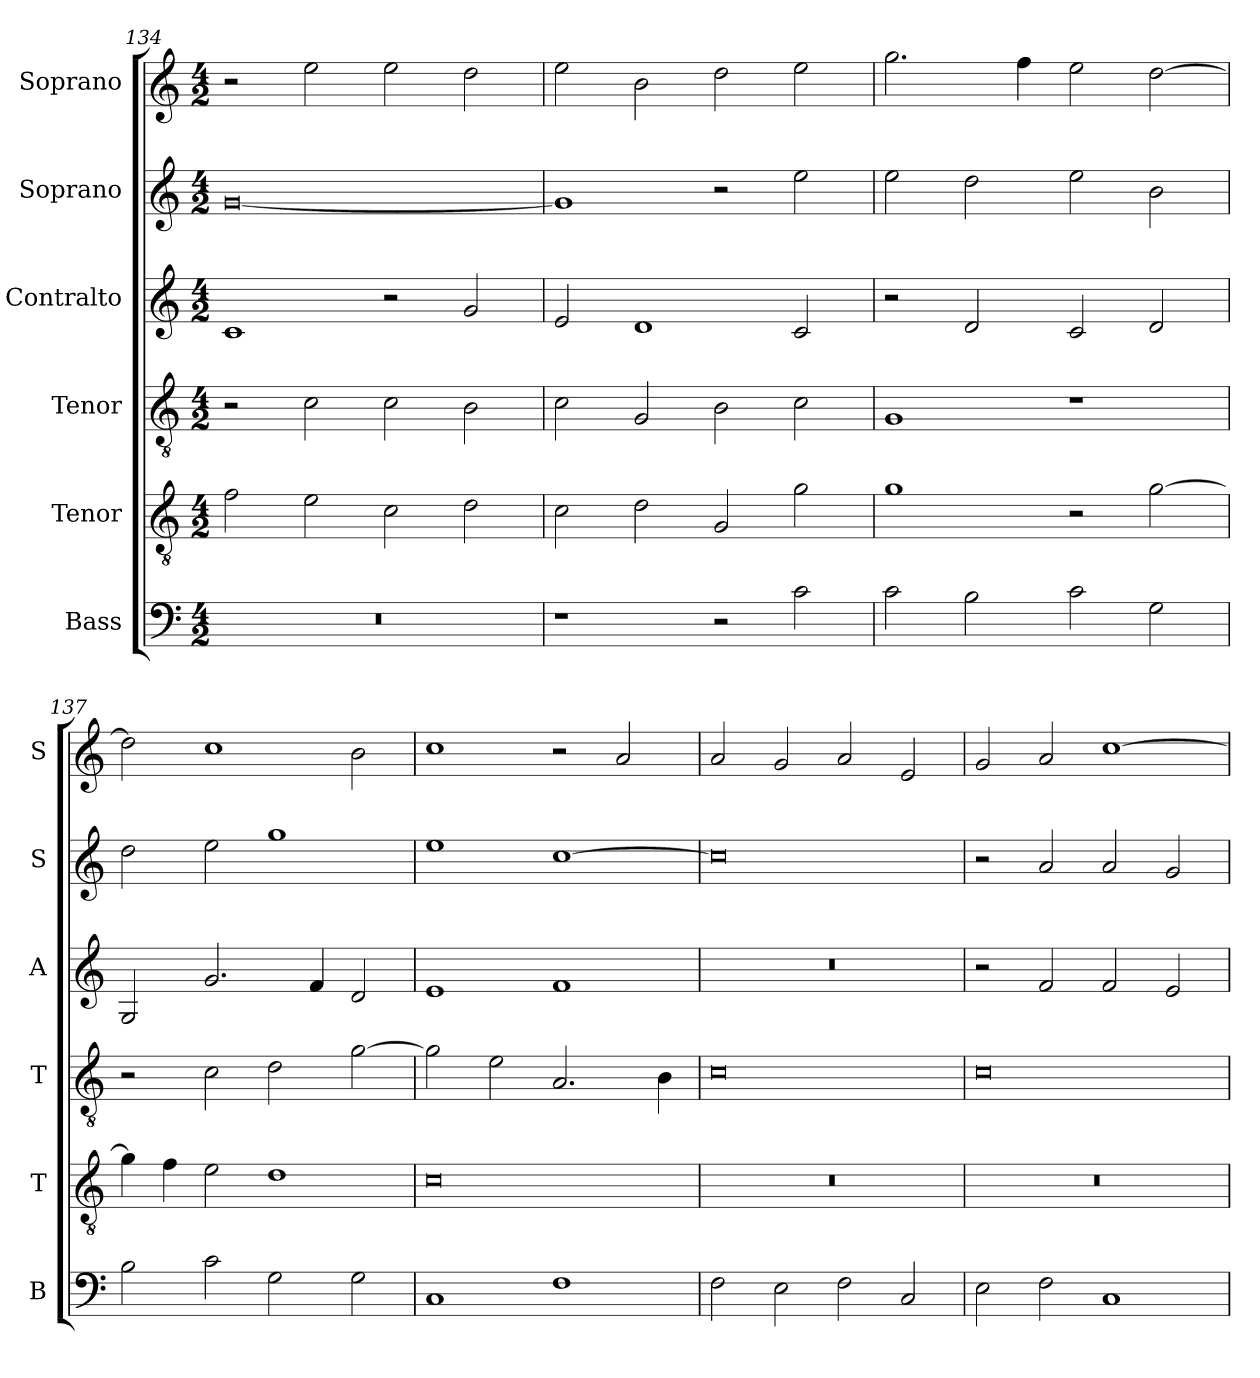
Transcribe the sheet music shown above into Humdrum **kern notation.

**kern	**kern	**kern	**kern	**kern	**kern
*part6	*part5	*part4	*part3	*part2	*part1
*staff6	*staff5	*staff4	*staff3	*staff2	*staff1
*I"Bass	*I"Tenor	*I"Tenor	*I"Contralto	*I"Soprano	*I"Soprano
*I'B	*I'T	*I'T	*I'A	*I'S	*I'S
*clefF4	*clefGv2	*clefGv2	*clefG2	*clefG2	*clefG2
*k[]	*k[]	*k[]	*k[]	*k[]	*k[]
*C:ion	*C:ion	*C:ion	*C:ion	*C:ion	*C:ion
*M4/2	*M4/2	*M4/2	*M4/2	*M4/2	*M4/2
=134	=134	=134	=134	=134	=134
0r	2f	2r	1c	[0g	2r
.	2e	2c	.	.	2ee
.	2c	2c	2r	.	2ee
.	2d	2B	2g	.	2dd
=135	=135	=135	=135	=135	=135
1r	2c	2c	2e	1g]	2ee
.	2d	2G	1d	.	2b
2r	2G	2B	.	2r	2dd
2c	2g	2c	2c	2ee	2ee
=136	=136	=136	=136	=136	=136
2c	1g	1G	2r	2ee	2.gg
2B	.	.	2d	2dd	.
.	.	.	.	.	4ff
2c	2r	1r	2c	2ee	2ee
2G	[2g	.	2d	2b	[2dd
=137	=137	=137	=137	=137	=137
2B	4g]	2r	2G	2dd	2dd]
.	4f	.	.	.	.
2c	2e	2c	2.g	2ee	1cc
2G	1d	2d	.	1gg	.
.	.	.	4f	.	.
2G	.	[2g	2d	.	2b
=138	=138	=138	=138	=138	=138
1C	0c	2g]	1e	1ee	1cc
.	.	2e	.	.	.
1F	.	2.A	1f	[1cc	2r
.	.	.	.	.	2a
.	.	4B	.	.	.
=139	=139	=139	=139	=139	=139
2F	0r	0c	0r	0cc]	2a
2E	.	.	.	.	2g
2F	.	.	.	.	2a
2C	.	.	.	.	2e
=140	=140	=140	=140	=140	=140
2E	0r	0c	2r	2r	2g
2F	.	.	2f	2a	2a
1C	.	.	2f	2a	[1cc
.	.	.	2e	2g	.
=	=	=	=	=	=
*-	*-	*-	*-	*-	*-
